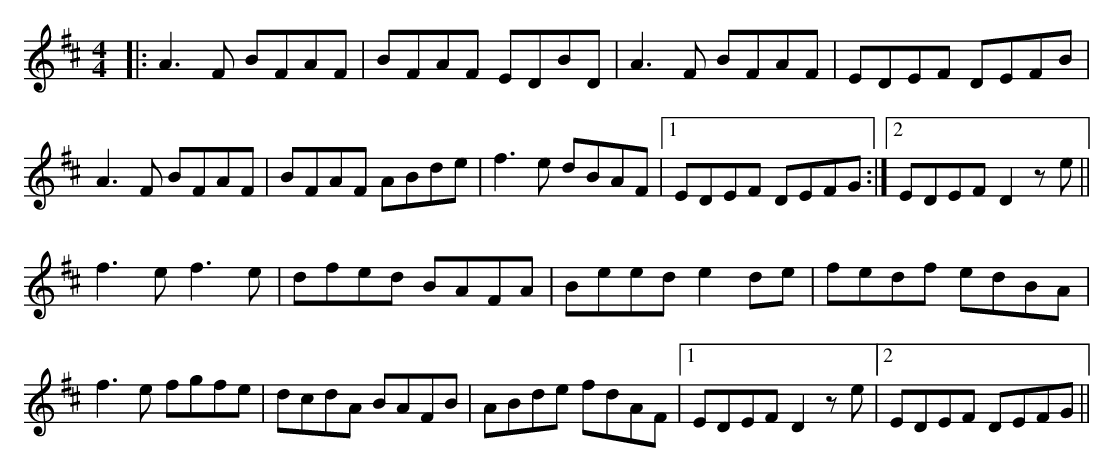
X:1
M:4/4
K:D
|:A3F BFAF|BFAF EDBD|A3F BFAF|EDEF DEFB|
A3F BFAF|BFAF ABde|f3e dBAF|1 EDEF DEFG:|2 EDEF D2ze||
f3e f3e|dfed BAFA|Beed e2 de|fedf edBA|
f3e fgfe|dcdA BAFB|ABde fdAF|1 EDEF D2ze|2 EDEF DEFG||
